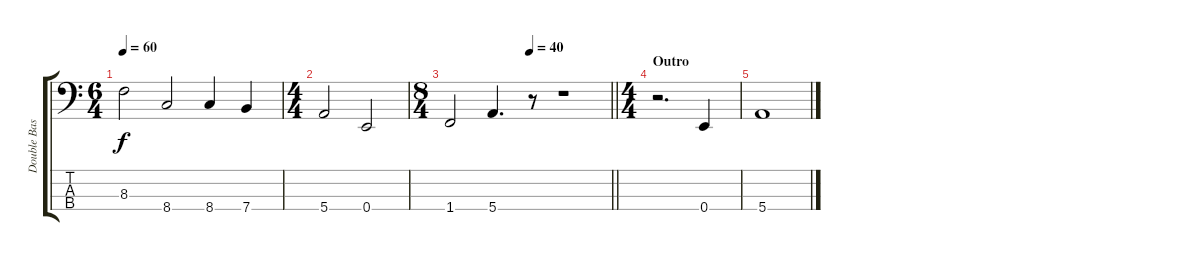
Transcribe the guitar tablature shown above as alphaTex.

\track ("Double Bass (Paul Bridge)" "Double Bas") {instrument electricbassfinger}
\staff {score tabs}
\tuning (G2 D2 A1 E1) {hide}
\ts (6 4)
\tempo 60
\clef f4
\ks aminor
8.3.2{dy f} 8.4.2 8.4.4 7.4.4 |
\ts (4 4)
5.4.2 0.4.2 |
\ts (8 4)
\tempo (40 0.5)
\barLineRight lightlight
1.4.2 5.4.4{d} r.8 r.1 |
\ts (4 4)
\section ("" "Outro")
r.2{d} 0.4.4 |
5.4.1
